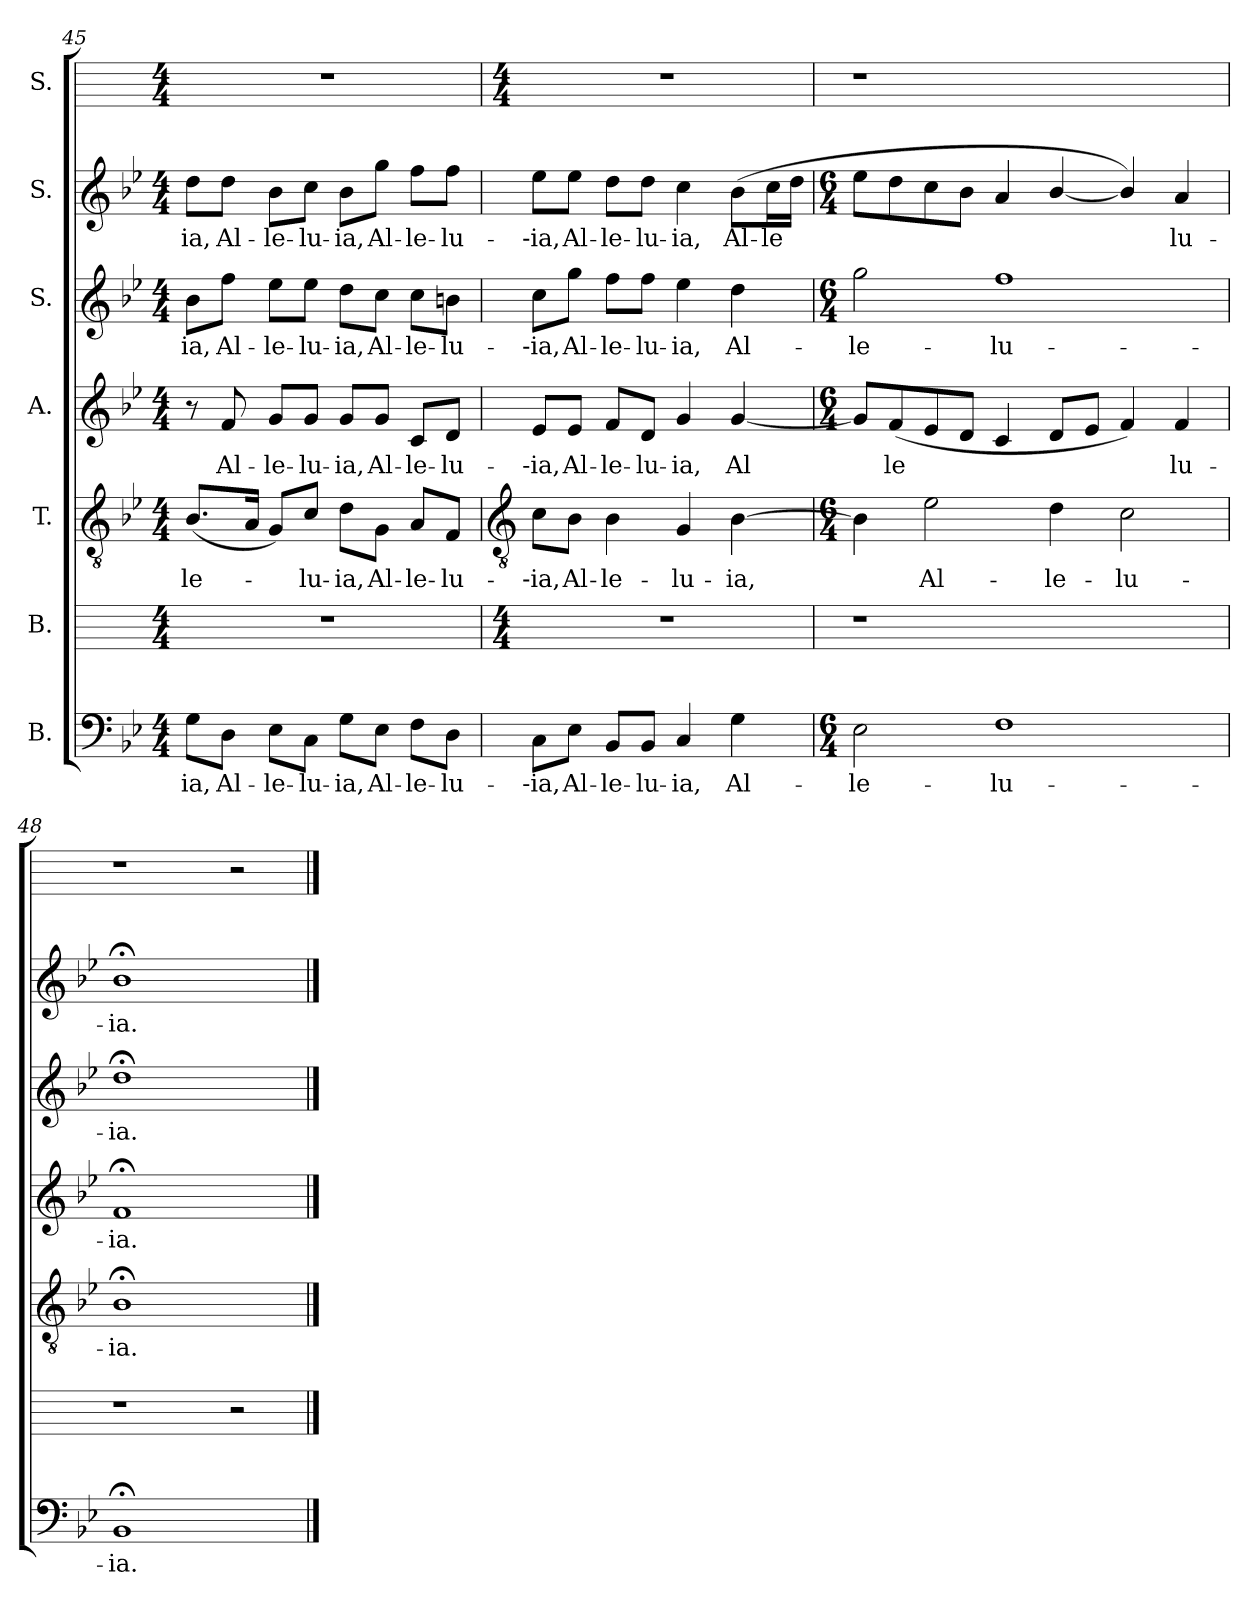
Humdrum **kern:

**kern	**text	**kern	**kern	**text	**kern	**text	**kern	**text	**kern	**text	**kern
*part7	*part7	*part6	*part5	*part5	*part4	*part4	*part3	*part3	*part2	*part2	*part1
*staff7	*staff7	*staff6	*staff5	*staff5	*staff4	*staff4	*staff3	*staff3	*staff2	*staff2	*staff1
*I"B.	*	*I"B.	*I"T.	*	*I"A.	*	*I"S.	*	*I"S.	*	*I"S.
*clefF4	*	*	*clefGv2	*	*clefG2	*	*clefG2	*	*clefG2	*	*
*k[b-e-]	*	*	*k[b-e-]	*	*k[b-e-]	*	*k[b-e-]	*	*k[b-e-]	*	*
*B-:	*	*	*B-:	*	*B-:	*	*B-:	*	*B-:	*	*
*M4/4	*	*M4/4	*M4/4	*	*M4/4	*	*M4/4	*	*M4/4	*	*M4/4
=45	=45	=45	=45	=45	=45	=45	=45	=45	=45	=45	=45
!	!LO:LY:b	!	!	!LO:LY:b	!	!	!	!LO:LY:b	!	!LO:LY:b	!
8G\L	-ia,	1r	(<8.B-/L	-le-	8r	.	8b-\L	-ia,	8dd\L	-ia,	1r
!	!LO:LY:b	!	!	!	!	!LO:LY:b	!	!LO:LY:b	!	!LO:LY:b	!
8D\J	Al-	.	.	.	8f	Al-	8ff\J	Al-	8dd\J	Al-	.
.	.	.	16A/Jk	.	.	.	.	.	.	.	.
!	!LO:LY:b	!	!	!	!	!LO:LY:b	!	!LO:LY:b	!	!LO:LY:b	!
8E-\L	-le-	.	8G/L)	.	8g/L	-le-	8ee-\L	-le-	8b-\L	-le-	.
!	!LO:LY:b	!	!	!LO:LY:b	!	!LO:LY:b	!	!LO:LY:b	!	!LO:LY:b	!
8C\J	-lu-	.	8c/J	-lu-	8g/J	-lu-	8ee-\J	-lu-	8cc\J	-lu-	.
!	!LO:LY:b	!	!	!LO:LY:b	!	!LO:LY:b	!	!LO:LY:b	!	!LO:LY:b	!
8G\L	-ia,	.	8d\L	-ia,	8g/L	-ia,	8dd\L	-ia,	8b-\L	-ia,	.
!	!LO:LY:b	!	!	!LO:LY:b	!	!LO:LY:b	!	!LO:LY:b	!	!LO:LY:b	!
8E-\J	Al-	.	8G\J	Al-	8g/J	Al-	8cc\J	Al-	8gg\J	Al-	.
!	!LO:LY:b	!	!	!LO:LY:b	!	!LO:LY:b	!	!LO:LY:b	!	!LO:LY:b	!
8F\L	-le-	.	8A/L	-le-	8c/L	-le-	8cc\L	-le-	8ff\L	-le-	.
!	!LO:LY:b	!	!	!LO:LY:b	!	!LO:LY:b	!	!LO:LY:b	!	!LO:LY:b	!
8D\J	-lu-	.	8F/J	-lu-	8d/J	-lu-	8bn\J	-lu-	8ff\J	-lu-	.
!!LO:LB:g=z
=46	=46	=46	=46	=46	=46	=46	=46	=46	=46	=46	=46
*	*	*	*clefGv2	*	*	*	*	*	*	*	*
*	*	*M4/4	*	*	*	*	*	*	*	*	*M4/4
!	!LO:LY:b	!	!	!LO:LY:b	!	!LO:LY:b	!	!LO:LY:b	!	!LO:LY:b	!
8C\L	--ia,	1r	8c\L	--ia,	8e-/L	--ia,	8cc\L	--ia,	8ee-\L	--ia,	1r
!	!LO:LY:b	!	!	!LO:LY:b	!	!LO:LY:b	!	!LO:LY:b	!	!LO:LY:b	!
8E-\J	Al-	.	8B-\J	Al-	8e-/J	Al-	8gg\J	Al-	8ee-\J	Al-	.
!	!LO:LY:b	!	!	!LO:LY:b	!	!LO:LY:b	!	!LO:LY:b	!	!LO:LY:b	!
8BB-/L	-le-	.	4B-	-le-	8f/L	-le-	8ff\L	-le-	8dd\L	-le-	.
!	!LO:LY:b	!	!	!	!	!LO:LY:b	!	!LO:LY:b	!	!LO:LY:b	!
8BB-/J	-lu-	.	.	.	8d/J	-lu-	8ff\J	-lu-	8dd\J	-lu-	.
!	!LO:LY:b	!	!	!LO:LY:b	!	!LO:LY:b	!	!LO:LY:b	!	!LO:LY:b	!
4C	-ia,	.	4G	-lu-	4g	-ia,	4ee-	-ia,	4cc	-ia,	.
!	!LO:LY:b	!	!	!LO:LY:b	!	!LO:LY:b	!	!LO:LY:b	!	!LO:LY:b	!
4G	Al-	.	[4B-	-ia,	[4g	Al	4dd	Al-	(>8b-\L	Al-	.
!	!	!	!	!	!	!	!	!	!	!LO:LY:b	!
.	.	.	.	.	.	.	.	.	16cc\L	-le	.
.	.	.	.	.	.	.	.	.	16dd\JJ	.	.
=47	=47	=47	=47	=47	=47	=47	=47	=47	=47	=47	=47
*M6/4	*	*	*M6/4	*	*M6/4	*	*M6/4	*	*M6/4	*	*
!	!LO:LY:b	!	!	!	!	!	!	!LO:LY:b	!	!	!
2E-	-le-	1r	4B-]	.	8g/L]	.	2gg	-le-	8ee-\L	.	1r
!	!	!	!	!	!	!LO:LY:b	!	!	!	!	!
.	.	.	.	.	(<8f/	le	.	.	8dd\	.	.
!	!	!	!	!LO:LY:b	!	!	!	!	!	!	!
.	.	.	2e-	Al-	8e-/	.	.	.	8cc\	.	.
.	.	.	.	.	8d/J	.	.	.	8b-\J	.	.
!	!LO:LY:b	!	!	!	!	!	!	!LO:LY:b	!	!	!
1F	-lu-	.	.	.	4c	.	1ff	-lu-	4a	.	.
!	!	!	!	!LO:LY:b	!	!	!	!	!	!	!
.	.	.	4d	-le-	8d/L	.	.	.	[4b-/	.	.
.	.	.	.	.	8e-/J	.	.	.	.	.	.
!	!	!	!	!LO:LY:b	!	!	!	!	!	!	!
.	.	2ryy	2c	-lu-	4f)	.	.	.	4b-/])	.	2ryy
!	!	!	!	!	!	!LO:LY:b	!	!	!	!LO:LY:b	!
.	.	.	.	.	4f	lu-	.	.	4a/	lu-	.
=48	=48	=48	=48	=48	=48	=48	=48	=48	=48	=48	=48
!	!LO:LY:b	!	!	!LO:LY:b	!	!LO:LY:b	!	!LO:LY:b	!	!LO:LY:b	!
1BB-;<	-ia.	1r	1B-;<	-ia.	1f;<	-ia.	1dd;<	-ia.	1b-;<	-ia.	1r
2ryy	.	2r	2ryy	.	2ryy	.	2ryy	.	2ryy	.	2r
==	==	==	==	==	==	==	==	==	==	==	==
*-	*-	*-	*-	*-	*-	*-	*-	*-	*-	*-	*-
